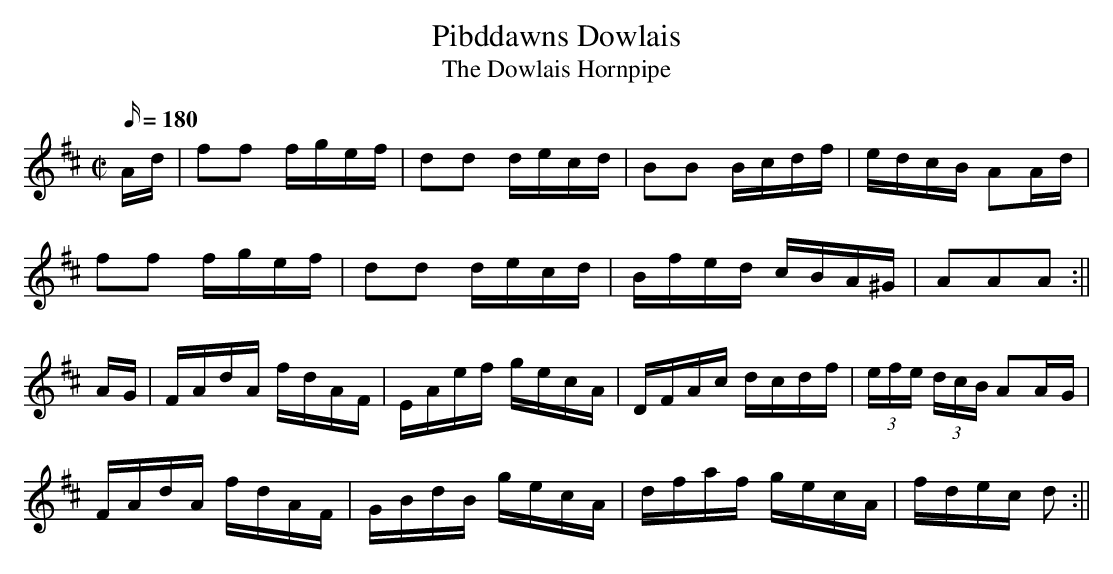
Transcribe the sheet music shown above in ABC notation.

X:1
T:Pibddawns Dowlais
T:The Dowlais Hornpipe
M:C|
L:1/16
Q:180
K:D
Ad|f2f2 fgef|d2d2 decd|B2B2 Bcdf|edcB A2Ad|
f2f2 fgef|d2d2 decd|Bfed cBA^G|A2A2A2:||
AG|FAdA fdAF|EAef gecA|DFAc dcdf|(3efe (3dcB A2AG|
FAdA fdAF|GBdB gecA|dfaf gecA|fdec d2:||
